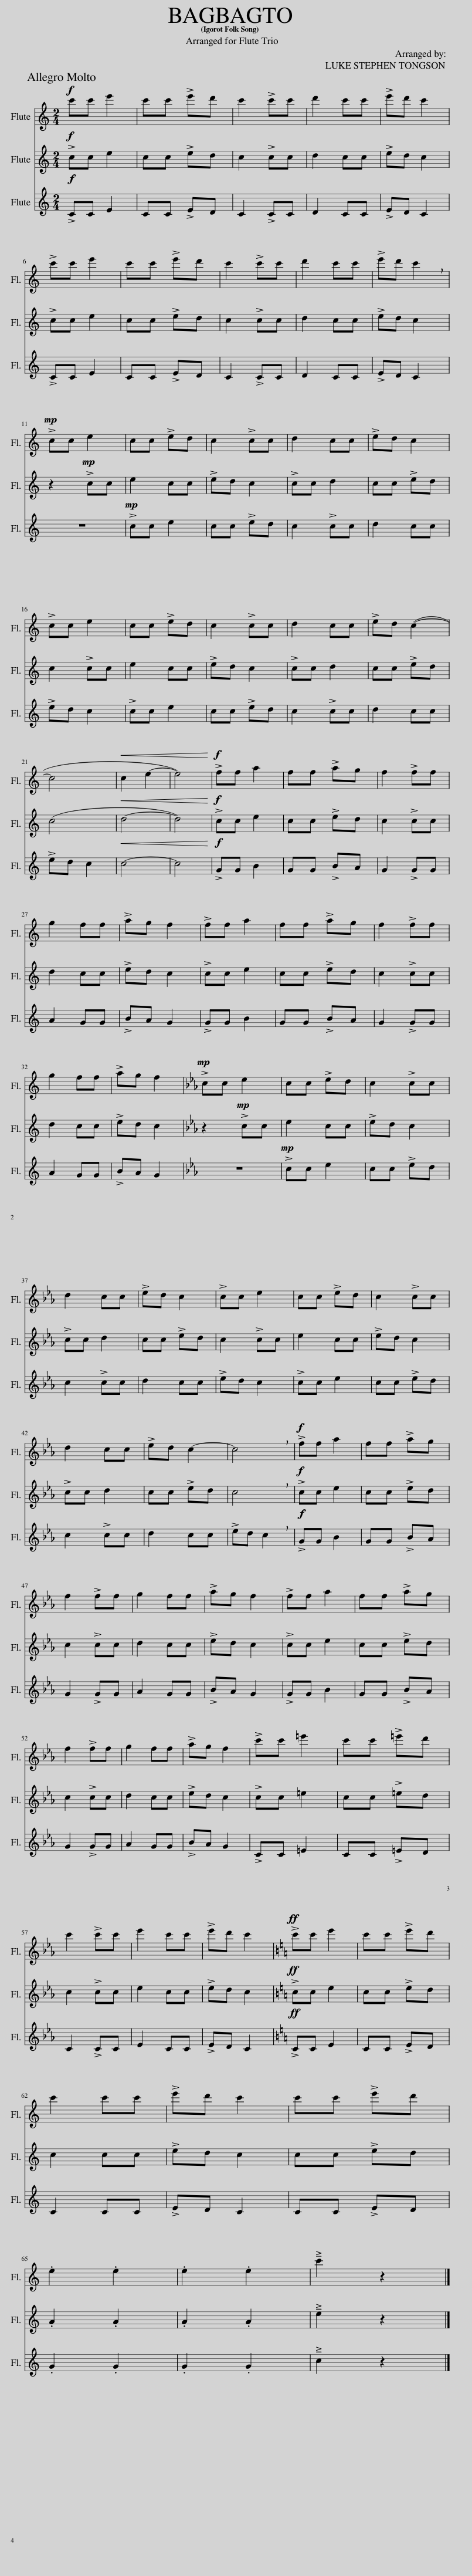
X:1
%%score 1 2 3
L:1/8
Q:1/4=110
M:2/4
I:linebreak $
K:C
V:1 treble
V:2 treble
V:3 treble
V:1
!f! c'c' e'2 | c'c' !>!e'd' | c'2 !>!c'c' | d'2 c'c' | !>!e'd' c'2 |$ %5
 !>!c'c' e'2 | c'c' !>!e'd' | c'2 !>!c'c' | d'2 c'c' | !>!e'd' !breath!c'2 |$ %10
!mp! !>!cc e2 | cc !>!ed | c2 !>!cc | d2 cc | !>!ed c2 |$ %15
 !>!cc e2 | cc !>!ed | c2 !>!cc | d2 cc | !>!ed (c2- |$ %20
!mp! c4 |!<(! c2 e2- | e4)!<)! |!f! !>!ff a2 | ff !>!ag | %25
 f2 !>!ff |$ g2 ff | !>!ag f2 | !>!ff a2 | ff !>!ag | %30
 f2 !>!ff |$ g2 ff | !>!ag f2 |[K:Eb]!mp! !>!cc e2 | cc !>!ed | %35
 c2 !>!cc |$ d2 cc | !>!ed c2 | !>!cc e2 | cc !>!ed | %40
 c2 !>!cc |$ d2 cc | !>!ed c2- | !breath!c4 |!f! !>!ff a2 | %45
 ff !>!ag |$ f2 !>!ff | g2 ff | !>!ag f2 | !>!ff a2 | %50
 ff !>!ag |$ f2 !>!ff | g2 ff | !>!ag f2 | !>!c'c' =e'2 | %55
 c'c' !>!=e'd' |$ c'2 !>!c'c' | e'2 c'c' | !>!e'd' c'2 |[K:C]!ff! !>!c'c' e'2 | %60
 c'c' !>!e'd' |$ c'2 c'c' | !>!e'd' c'2 | c'c' !>!e'd' |$ .e2 .e2 | %65
 .e2 .e2 | c'2 z2 |] %67
V:2
!f! !>!cc e2 | cc !>!ed | c2 !>!cc | d2 cc | !>!ed c2 |$ %5
 !>!cc e2 | cc !>!ed | c2 !>!cc | d2 cc | !>!ed c2 |$ %10
 z2!mp! !>!cc | e2 cc | !>!ed c2 | !>!cc d2 | cc !>!ed |$ %15
 c2 !>!cc | e2 cc | !>!ed c2 | !>!cc d2 | cc !>!ed |$ %20
!mp! (c4 |!<(! d4- | d4)!<)! |!f! !>!cc e2 | cc !>!ed | %25
 c2 !>!cc |$ d2 cc | !>!ed c2 | !>!cc e2 | cc !>!ed | %30
 c2 !>!cc |$ d2 cc | !>!ed c2 |[K:Eb] z2!mp! !>!cc | e2 cc | %35
 !>!ed c2 |$ !>!cc d2 | cc !>!ed | c2 !>!cc | e2 cc | %40
 !>!ed c2 |$ !>!cc d2 | cc !>!ed | !breath!c4 |!f! !>!cc e2 | %45
 cc !>!ed |$ c2 !>!cc | d2 cc | !>!ed c2 | !>!cc e2 | %50
 cc !>!ed |$ c2 !>!cc | d2 cc | !>!ed c2 | !>!cc =e2 | %55
 cc !>!=ed |$ c2 !>!cc | e2 cc | !>!ed c2 |[K:C]!ff! !>!cc e2 | %60
 cc !>!ed |$ c2 cc | !>!ed c2 | cc !>!ed |$ .A2 .A2 | %65
 .A2 .A2 | e2 z2 |] %67
V:3
!f! !>!CC E2 | CC !>!ED | C2 !>!CC | D2 CC | !>!ED C2 |$ %5
 !>!CC E2 | CC !>!ED | C2 !>!CC | D2 CC | !>!ED C2 |$ %10
 z4 |!mp! !>!cc e2 | cc !>!ed | c2 !>!cc | d2 cc |$ %15
 !>!ed c2 | !>!cc e2 | cc !>!ed | c2 !>!cc | d2 cc |$ %20
 !>!ed!mp! c2 |!<(! c4- | c4!<)! |!f! !>!GG B2 | GG !>!BA | %25
 G2 !>!GG |$ A2 GG | !>!BA G2 | !>!GG B2 | GG !>!BA | %30
 G2 !>!GG |$ A2 GG | !>!BA G2 |[K:Eb] z4 |!mp! !>!cc e2 | %35
 cc !>!ed |$ c2 !>!cc | d2 cc | !>!ed c2 | !>!cc e2 | %40
 cc !>!ed |$ c2 !>!cc | d2 cc | !>!ed !breath!c2 |!f! !>!GG B2 | %45
 GG !>!BA |$ G2 !>!GG | A2 GG | !>!BA G2 | !>!GG B2 | %50
 GG !>!BA |$ G2 !>!GG | A2 GG | !>!BA G2 | !>!CC =E2 | %55
 CC !>!=ED |$ C2 !>!CC | E2 CC | !>!ED C2 |[K:C]!ff! !>!CC E2 | %60
 CC !>!ED |$ C2 CC | !>!ED C2 | CC !>!ED |$ .G2 .G2 | %65
 .G2 .G2 | c2 z2 |] %67
